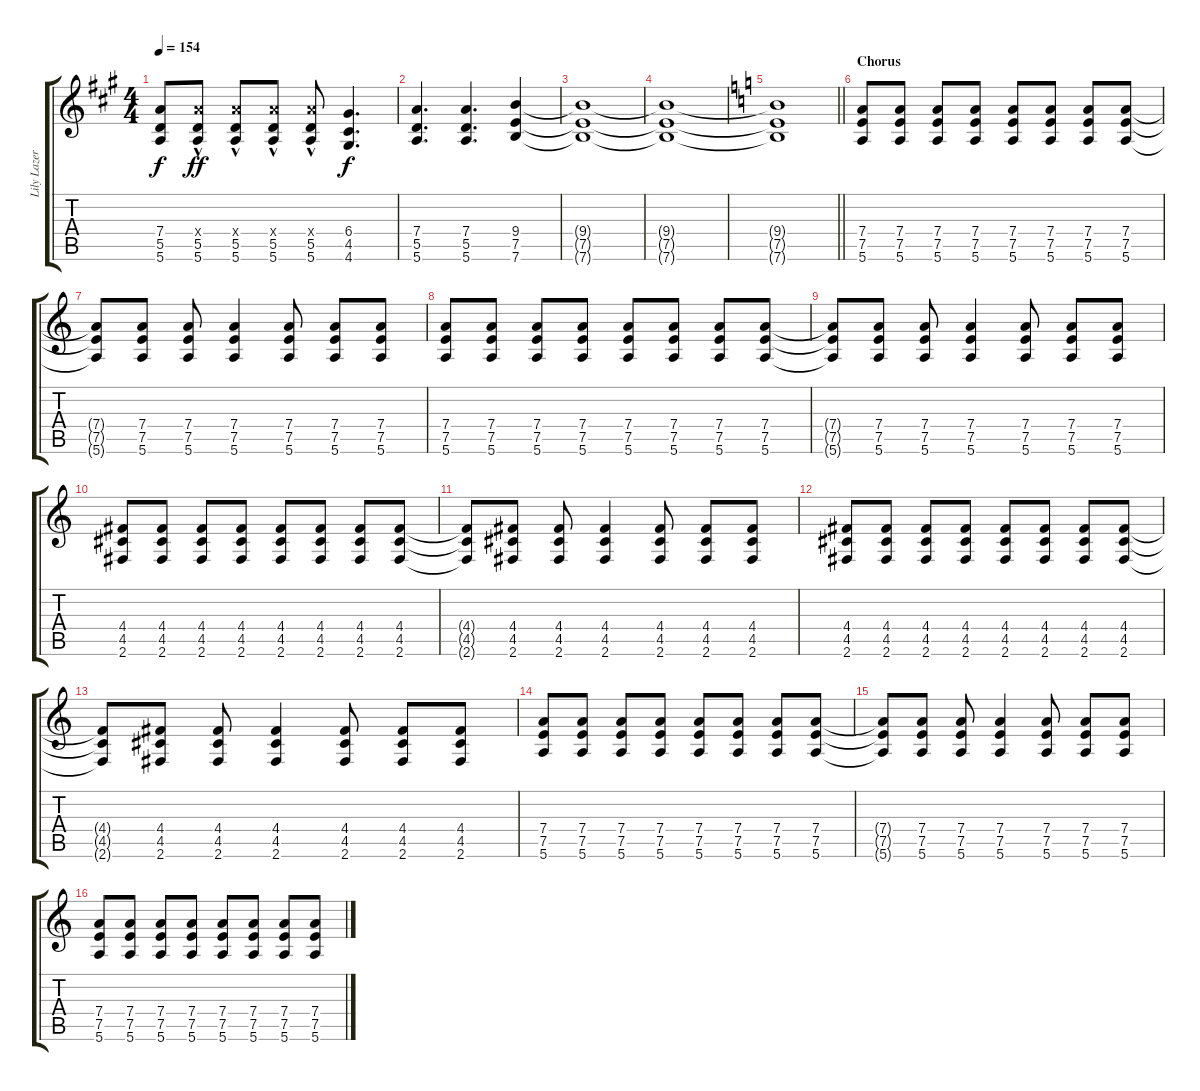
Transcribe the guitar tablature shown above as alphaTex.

\track ("Lily Lazer (Guitar)" "Lily Lazer") {instrument distortionguitar}
\staff {score tabs}
\tuning (E4 B3 G3 D3 A2 E2) {hide}
\ts (4 4)
\tempo 154
\clef g2
\ks a
(7.4{t} 5.5{t} 5.6{t}).8{dy f} (7.4{hac x} 5.5{hac} 5.6{hac}).8{dy ff} (7.4{hac x} 5.5{hac} 5.6{hac}).8 (7.4{hac x} 5.5{hac} 5.6{hac}).8 (7.4{hac x} 5.5{hac} 5.6{hac}).8 (6.4 4.5 4.6).4{d dy f} |
(7.4 5.5 5.6).4{d} (7.4 5.5 5.6).4{d} (9.4 7.5 7.6).4 |
(9.4{t} 7.5{t} 7.6{t}).1 |
(9.4{t} 7.5{t} 7.6{t}).1 |
\barLineRight lightlight
\ks c
(9.4{t} 7.5{t} 7.6{t}).1 |
\section ("" "Chorus")
(7.4 7.5 5.6).8 (7.4 7.5 5.6).8 (7.4 7.5 5.6).8 (7.4 7.5 5.6).8 (7.4 7.5 5.6).8 (7.4 7.5 5.6).8 (7.4 7.5 5.6).8 (7.4 7.5 5.6).8 |
(7.4{t} 7.5{t} 5.6{t}).8 (7.4 7.5 5.6).8 (7.4 7.5 5.6).8 (7.4 7.5 5.6).4 (7.4 7.5 5.6).8 (7.4 7.5 5.6).8 (7.4 7.5 5.6).8 |
(7.4 7.5 5.6).8 (7.4 7.5 5.6).8 (7.4 7.5 5.6).8 (7.4 7.5 5.6).8 (7.4 7.5 5.6).8 (7.4 7.5 5.6).8 (7.4 7.5 5.6).8 (7.4 7.5 5.6).8 |
(7.4{t} 7.5{t} 5.6{t}).8 (7.4 7.5 5.6).8 (7.4 7.5 5.6).8 (7.4 7.5 5.6).4 (7.4 7.5 5.6).8 (7.4 7.5 5.6).8 (7.4 7.5 5.6).8 |
(4.4 4.5 2.6).8 (4.4 4.5 2.6).8 (4.4 4.5 2.6).8 (4.4 4.5 2.6).8 (4.4 4.5 2.6).8 (4.4 4.5 2.6).8 (4.4 4.5 2.6).8 (4.4 4.5 2.6).8 |
(4.4{t} 4.5{t} 2.6{t}).8 (4.4 4.5 2.6).8 (4.4 4.5 2.6).8 (4.4 4.5 2.6).4 (4.4 4.5 2.6).8 (4.4 4.5 2.6).8 (4.4 4.5 2.6).8 |
(4.4 4.5 2.6).8 (4.4 4.5 2.6).8 (4.4 4.5 2.6).8 (4.4 4.5 2.6).8 (4.4 4.5 2.6).8 (4.4 4.5 2.6).8 (4.4 4.5 2.6).8 (4.4 4.5 2.6).8 |
(4.4{t} 4.5{t} 2.6{t}).8 (4.4 4.5 2.6).8 (4.4 4.5 2.6).8 (4.4 4.5 2.6).4 (4.4 4.5 2.6).8 (4.4 4.5 2.6).8 (4.4 4.5 2.6).8 |
(7.4 7.5 5.6).8 (7.4 7.5 5.6).8 (7.4 7.5 5.6).8 (7.4 7.5 5.6).8 (7.4 7.5 5.6).8 (7.4 7.5 5.6).8 (7.4 7.5 5.6).8 (7.4 7.5 5.6).8 |
(7.4{t} 7.5{t} 5.6{t}).8 (7.4 7.5 5.6).8 (7.4 7.5 5.6).8 (7.4 7.5 5.6).4 (7.4 7.5 5.6).8 (7.4 7.5 5.6).8 (7.4 7.5 5.6).8 |
(7.4 7.5 5.6).8 (7.4 7.5 5.6).8 (7.4 7.5 5.6).8 (7.4 7.5 5.6).8 (7.4 7.5 5.6).8 (7.4 7.5 5.6).8 (7.4 7.5 5.6).8 (7.4 7.5 5.6).8
